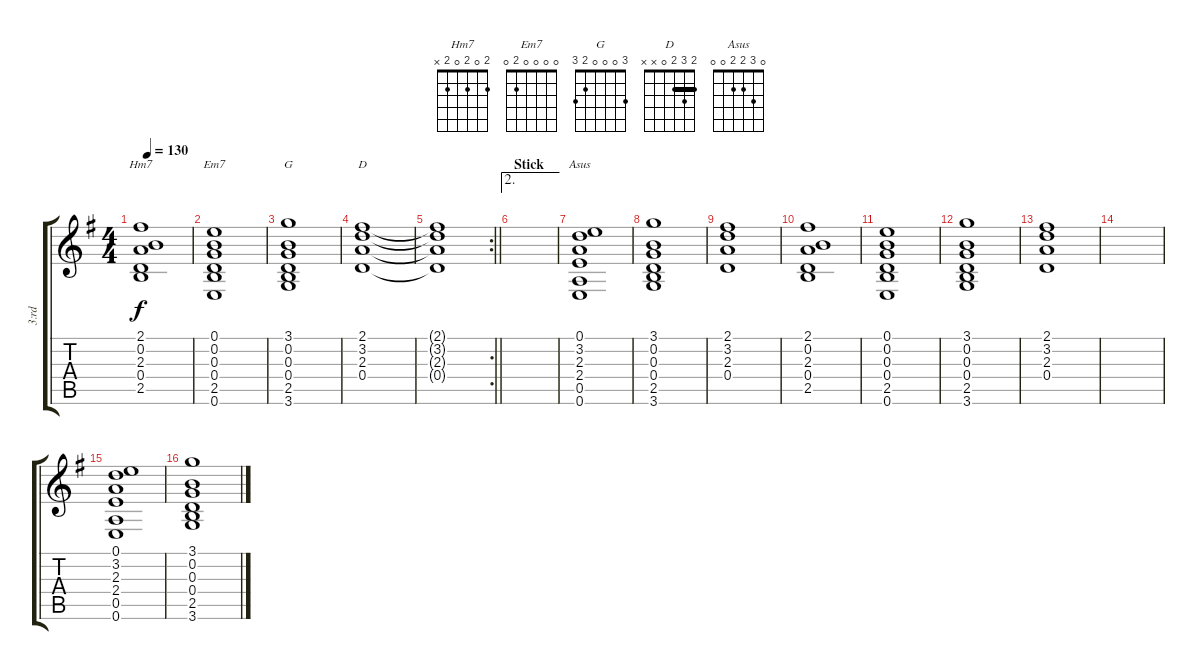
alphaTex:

\track ("3:rd" "3:rd") {instrument electricguitarclean}
\staff {score tabs}
\tuning (E4 B3 G3 D3 A2 E2) {hide}
\chord ("Hm7" 2 0 2 0 2 x)
\chord ("Em7" 0 0 0 0 2 0)
\chord ("G" 3 0 0 0 2 3)
\chord ("D" 2 3 2 0 x x) {barre 2}
\chord ("Asus" 0 3 2 2 0 0)
\ts (4 4)
\tempo 130
\clef g2
\ks g
(2.1 0.2 2.3 0.4 2.5).1{ch "Hm7" dy f} |
(0.1 0.2 0.3 0.4 2.5 0.6).1{ch "Em7"} |
(3.1 0.2 0.3 0.4 2.5 3.6).1{ch "G"} |
(2.1 3.2 2.3 0.4).1{ch "D"} |
\rc 2
\barLineRight lightlight
(2.1{t} 3.2{t} 2.3{t} 0.4{t}).1 |
\ae 2
\section ("" "Stick")
|
(0.1 3.2 2.3 2.4 0.5 0.6).1{ch "Asus"} |
(3.1 0.2 0.3 0.4 2.5 3.6).1 |
(2.1 3.2 2.3 0.4).1 |
(2.1 0.2 2.3 0.4 2.5).1 |
(0.1 0.2 0.3 0.4 2.5 0.6).1 |
(3.1 0.2 0.3 0.4 2.5 3.6).1 |
(2.1 3.2 2.3 0.4).1 |
|
(0.1 3.2 2.3 2.4 0.5 0.6).1 |
(3.1 0.2 0.3 0.4 2.5 3.6).1
